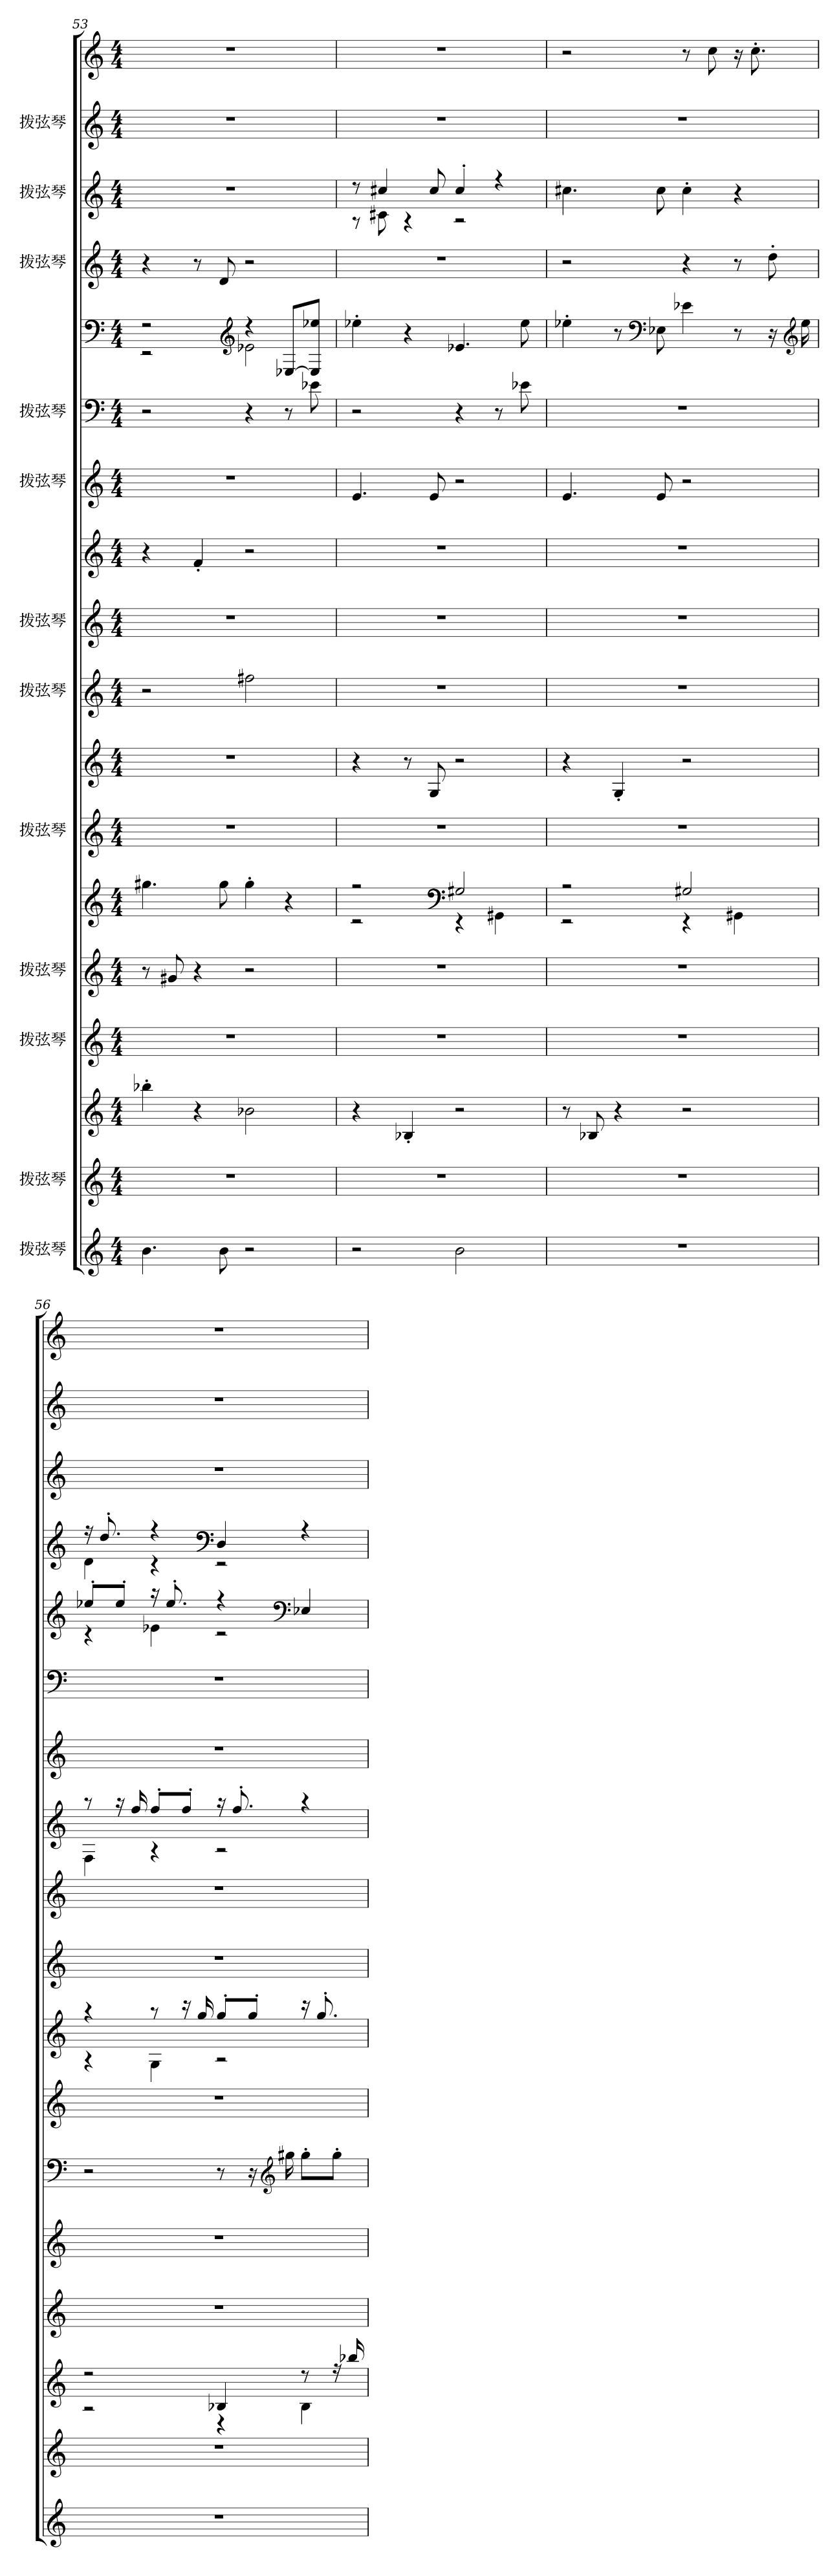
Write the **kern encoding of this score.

**kern	**kern	**kern	**kern	**kern	**kern	**kern	**kern	**kern	**kern	**kern	**kern	**kern	**kern	**kern	**kern	**kern	**kern
*part12	*part11	*part11	*part10	*part9	*part9	*part8	*part8	*part7	*part6	*part6	*part5	*part4	*part4	*part3	*part2	*part1	*part1
*staff18	*staff17	*staff16	*staff15	*staff14	*staff13	*staff12	*staff11	*staff10	*staff9	*staff8	*staff7	*staff6	*staff5	*staff4	*staff3	*staff2	*staff1
*I"拨弦琴	*I"拨弦琴	*	*I"拨弦琴	*I"拨弦琴	*	*I"拨弦琴	*	*I"拨弦琴	*I"拨弦琴	*	*I"拨弦琴	*I"拨弦琴	*	*I"拨弦琴	*I"拨弦琴	*I"拨弦琴	*
*clefG2	*clefG2	*clefG2	*clefG2	*clefG2	*clefG2	*clefG2	*clefG2	*clefG2	*clefG2	*clefG2	*clefG2	*clefF4	*clefF4	*clefG2	*clefG2	*clefG2	*clefG2
*k[]	*k[]	*k[]	*k[]	*k[]	*k[]	*k[]	*k[]	*k[]	*k[]	*k[]	*k[]	*k[]	*k[]	*k[]	*k[]	*k[]	*k[]
*M4/4	*M4/4	*M4/4	*M4/4	*M4/4	*M4/4	*M4/4	*M4/4	*M4/4	*M4/4	*M4/4	*M4/4	*M4/4	*M4/4	*M4/4	*M4/4	*M4/4	*M4/4
=53	=53	=53	=53	=53	=53	=53	=53	=53	=53	=53	=53	=53	=53	=53	=53	=53	=53
*	*	*	*	*	*	*	*	*	*	*	*	*	*^	*	*	*	*
4.b\	1r	4bb-X'\	1r	8r	4.gg#X\	1r	1r	2r	1r	4r	1r	2r	2r	2r	4r	1r	1r	1r
.	.	.	.	8g#X/	.	.	.	.	.	.	.	.	.	.	.	.	.	.
.	.	4r	.	4r	.	.	.	.	.	4f'/	.	.	.	.	8r	.	.	.
8b\	.	.	.	.	8gg#\	.	.	.	.	.	.	.	.	.	8d/	.	.	.
*	*	*	*	*	*	*	*	*	*	*	*	*	*clefG2	*	*	*	*	*
2r	.	2b-X\	.	2r	4gg#'\	.	.	2ff#X\	.	2r	.	4r	4r	2e-X\	2r	.	.	.
.	.	.	.	.	4r	.	.	.	.	.	.	8r	[8E-X/L	.	.	.	.	.
.	.	.	.	.	.	.	.	.	.	.	.	8e-X\	8E-/] 8ee-X/J	.	.	.	.	.
*	*	*	*	*	*	*	*	*	*	*	*	*	*v	*v	*	*	*	*
=54	=54	=54	=54	=54	=54	=54	=54	=54	=54	=54	=54	=54	=54	=54	=54	=54	=54
*	*	*	*	*	*^	*	*	*	*	*	*	*	*	*	*^	*	*
2r	1r	4r	1r	1r	2r	2r	1r	4r	1r	1r	1r	4.e/	2r	4ee-X'\	1r	8r	8r	1r	1r
.	.	.	.	.	.	.	.	.	.	.	.	.	.	.	.	4cc#X/	8c#X\	.	.
.	.	4B-X'/	.	.	.	.	.	8r	.	.	.	.	.	4r	.	.	4r	.	.
.	.	.	.	.	.	.	.	8G/	.	.	.	8e/	.	.	.	8cc#/	.	.	.
*	*	*	*	*	*clefF4	*	*	*	*	*	*	*	*	*	*	*	*	*	*
2b\	.	2r	.	.	2G#X/	4r	.	2r	.	.	.	2r	4r	4.e-X/	.	4cc#'/	2r	.	.
.	.	.	.	.	.	4GG#X\	.	.	.	.	.	.	8r	.	.	4r	.	.	.
.	.	.	.	.	.	.	.	.	.	.	.	.	8e-X\	8ee-\	.	.	.	.	.
*	*	*	*	*	*	*	*	*	*	*	*	*	*	*	*	*v	*v	*	*
!!LO:PB:g=z
=55	=55	=55	=55	=55	=55	=55	=55	=55	=55	=55	=55	=55	=55	=55	=55	=55	=55	=55
1r	1r	8r	1r	1r	2r	2r	1r	4r	1r	1r	1r	4.e/	1r	4ee-X'\	2r	4.cc#X\	1r	2r
.	.	8B-X/	.	.	.	.	.	.	.	.	.	.	.	.	.	.	.	.
.	.	4r	.	.	.	.	.	4G'/	.	.	.	.	.	8r	.	.	.	.
*	*	*	*	*	*	*	*	*	*	*	*	*	*	*clefF4	*	*	*	*
.	.	.	.	.	.	.	.	.	.	.	.	8e/	.	8E-X\	.	8cc#\	.	.
.	.	2r	.	.	2G#X/	4r	.	2r	.	.	.	2r	.	4e-X\	4r	4cc#'\	.	8r
.	.	.	.	.	.	.	.	.	.	.	.	.	.	.	.	.	.	8cc\
.	.	.	.	.	.	4GG#X\	.	.	.	.	.	.	.	8r	8r	4r	.	16r
.	.	.	.	.	.	.	.	.	.	.	.	.	.	.	.	.	.	8.cc'\
.	.	.	.	.	.	.	.	.	.	.	.	.	.	16r	8dd'\	.	.	.
*	*	*	*	*	*	*	*	*	*	*	*	*	*	*clefG2	*	*	*	*
.	.	.	.	.	.	.	.	.	.	.	.	.	.	16ee-\	.	.	.	.
*	*	*	*	*	*v	*v	*	*	*	*	*	*	*	*	*	*	*	*
=56	=56	=56	=56	=56	=56	=56	=56	=56	=56	=56	=56	=56	=56	=56	=56	=56	=56
*	*	*^	*	*	*	*	*^	*	*	*^	*	*	*^	*^	*	*	*
1r	1r	2r	2r	1r	1r	2r	1r	4r	4r	1r	1r	8r	4F\	1r	1r	8ee-X'/L	4r	16r	4d\	1r	1r	1r
.	.	.	.	.	.	.	.	.	.	.	.	.	.	.	.	.	.	8.dd'/	.	.	.	.
.	.	.	.	.	.	.	.	.	.	.	.	16r	.	.	.	8ee-'/J	.	.	.	.	.	.
.	.	.	.	.	.	.	.	.	.	.	.	16ff/	.	.	.	.	.	.	.	.	.	.
.	.	.	.	.	.	.	.	8r	4G\	.	.	8ff'/L	4r	.	.	16r	4e-X\	4r	4r	.	.	.
.	.	.	.	.	.	.	.	.	.	.	.	.	.	.	.	8.ee-'/	.	.	.	.	.	.
.	.	.	.	.	.	.	.	16r	.	.	.	8ff'/J	.	.	.	.	.	.	.	.	.	.
.	.	.	.	.	.	.	.	16gg/	.	.	.	.	.	.	.	.	.	.	.	.	.	.
*	*	*	*	*	*	*	*	*	*	*	*	*	*	*	*	*	*	*clefF4	*	*	*	*
.	.	4B-X/	4r	.	.	8r	.	8gg'/L	2r	.	.	16r	2r	.	.	4r	2r	4D/	2r	.	.	.
.	.	.	.	.	.	.	.	.	.	.	.	8.ff'/	.	.	.	.	.	.	.	.	.	.
.	.	.	.	.	.	16r	.	8gg'/J	.	.	.	.	.	.	.	.	.	.	.	.	.	.
*	*	*	*	*	*	*clefG2	*	*	*	*	*	*	*	*	*	*	*	*	*	*	*	*
.	.	.	.	.	.	16gg#X\	.	.	.	.	.	.	.	.	.	.	.	.	.	.	.	.
*	*	*	*	*	*	*	*	*	*	*	*	*	*	*	*	*clefF4	*	*	*	*	*	*
.	.	8r	4B-\	.	.	8gg#'\L	.	16r	.	.	.	4r	.	.	.	4E-X/	.	4r	.	.	.	.
.	.	.	.	.	.	.	.	8.gg'/	.	.	.	.	.	.	.	.	.	.	.	.	.	.
.	.	16r	.	.	.	8gg#'\J	.	.	.	.	.	.	.	.	.	.	.	.	.	.	.	.
.	.	16bb-X/	.	.	.	.	.	.	.	.	.	.	.	.	.	.	.	.	.	.	.	.
*	*	*	*	*	*	*	*	*	*	*	*	*	*	*	*	*v	*v	*	*	*	*	*
*	*	*v	*v	*	*	*	*	*v	*v	*	*	*v	*v	*	*	*	*v	*v	*	*	*
=	=	=	=	=	=	=	=	=	=	=	=	=	=	=	=	=	=
*-	*-	*-	*-	*-	*-	*-	*-	*-	*-	*-	*-	*-	*-	*-	*-	*-	*-
